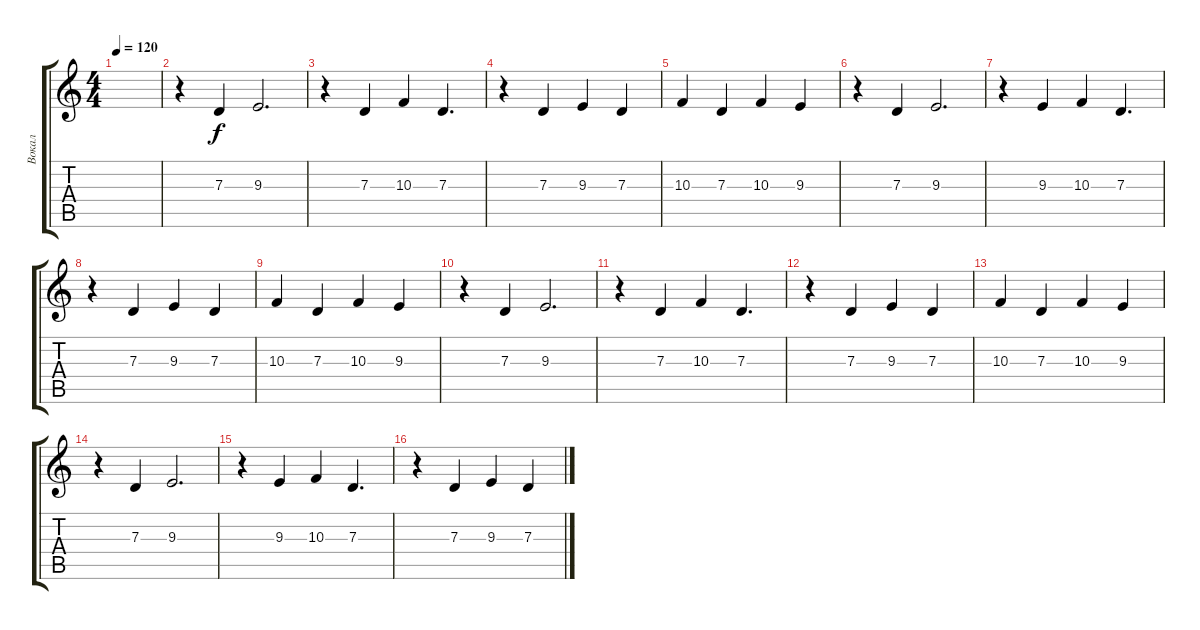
\track ("Вокал" "Вокал") {instrument cello}
\staff {score tabs}
\tuning (E4 B3 G3 D3 A2 D2) {hide}
\ts (4 4)
\tempo 120
\clef g2
\ks c
|
r.4 7.3.4 9.3.2{d} |
r.4 7.3.4 10.3.4 7.3.4{d} |
r.4 7.3.4 9.3.4 7.3.4 |
10.3.4 7.3.4 10.3.4 9.3.4 |
r.4 7.3.4 9.3.2{d} |
r.4 9.3.4 10.3.4 7.3.4{d} |
r.4 7.3.4 9.3.4 7.3.4 |
10.3.4 7.3.4 10.3.4 9.3.4 |
r.4 7.3.4 9.3.2{d} |
r.4 7.3.4 10.3.4 7.3.4{d} |
r.4 7.3.4 9.3.4 7.3.4 |
10.3.4 7.3.4 10.3.4 9.3.4 |
r.4 7.3.4 9.3.2{d} |
r.4 9.3.4 10.3.4 7.3.4{d} |
r.4 7.3.4 9.3.4 7.3.4
